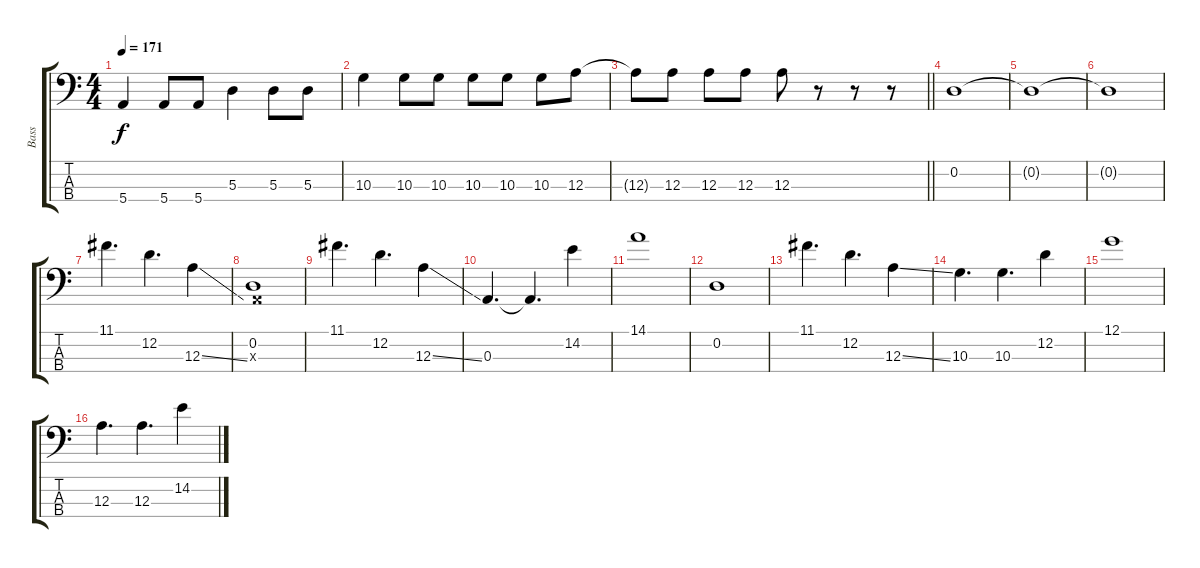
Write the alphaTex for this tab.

\track ("Bass" "Bass") {instrument electricbasspick}
\staff {score tabs}
\tuning (G2 D2 A1 E1) {hide}
\ts (4 4)
\tempo 171
\clef f4
\ks c
5.4.4{dy f} 5.4.8 5.4.8 5.3.4 5.3.8 5.3.8 |
10.3.4 10.3.8 10.3.8 10.3.8 10.3.8 10.3.8 12.3.8 |
\barLineRight lightlight
12.3{t}.8 12.3.8 12.3.8 12.3.8 12.3.8 r.8 r.8 r.8 |
0.2.1 |
0.2{t}.1 |
0.2{t}.1 |
11.1.4{d} 12.2.4{d} 12.3{ss}.4 |
(0.2 0.3{x}).1 |
11.1.4{d} 12.2.4{d} 12.3{ss}.4 |
0.3.4{d} 0.3{t}.4{d} 14.2.4 |
14.1.1 |
0.2.1 |
11.1.4{d} 12.2.4{d} 12.3{ss}.4 |
10.3.4{d} 10.3.4{d} 12.2.4 |
12.1.1 |
12.3.4{d} 12.3.4{d} 14.2.4
